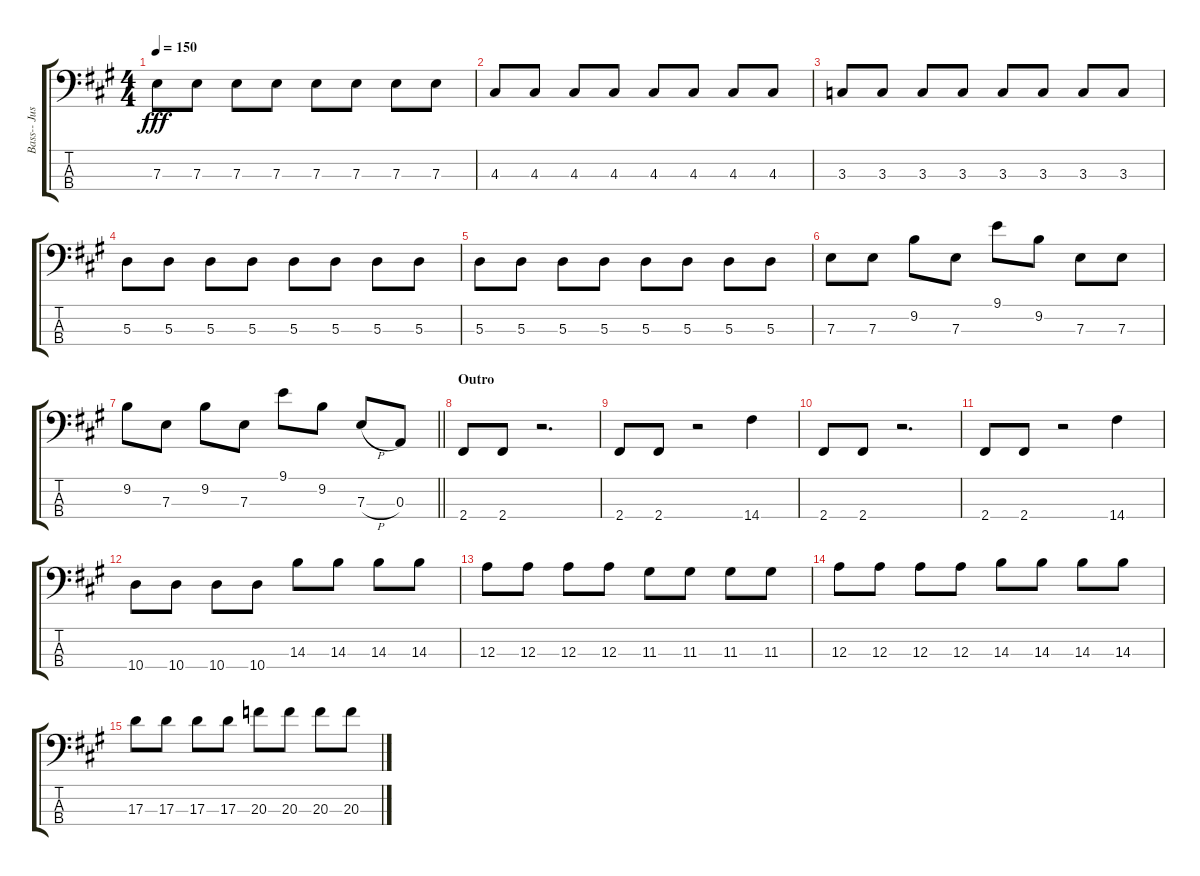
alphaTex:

\track ("Bass-- Justin San Souci" "Bass-- Jus") {instrument electricbassfinger}
\staff {score tabs}
\tuning (G2 D2 A1 E1) {hide}
\ts (4 4)
\tempo 150
\clef f4
\ks a
7.3.8{dy fff} 7.3.8 7.3.8 7.3.8 7.3.8 7.3.8 7.3.8 7.3.8 |
4.3.8 4.3.8 4.3.8 4.3.8 4.3.8 4.3.8 4.3.8 4.3.8 |
3.3.8 3.3.8 3.3.8 3.3.8 3.3.8 3.3.8 3.3.8 3.3.8 |
5.3.8 5.3.8 5.3.8 5.3.8 5.3.8 5.3.8 5.3.8 5.3.8 |
5.3.8 5.3.8 5.3.8 5.3.8 5.3.8 5.3.8 5.3.8 5.3.8 |
7.3.8 7.3.8 9.2.8 7.3.8 9.1.8 9.2.8 7.3.8 7.3.8 |
\barLineRight lightlight
9.2.8 7.3.8 9.2.8 7.3.8 9.1.8 9.2.8 7.3{h}.8 0.3.8 |
\section ("" "Outro")
2.4.8 2.4.8 r.2{d} |
2.4.8 2.4.8 r.2 14.4.4 |
2.4.8 2.4.8 r.2{d} |
2.4.8 2.4.8 r.2 14.4.4 |
10.4.8 10.4.8 10.4.8 10.4.8 14.3.8 14.3.8 14.3.8 14.3.8 |
12.3.8 12.3.8 12.3.8 12.3.8 11.3.8 11.3.8 11.3.8 11.3.8 |
12.3.8 12.3.8 12.3.8 12.3.8 14.3.8 14.3.8 14.3.8 14.3.8 |
17.3.8 17.3.8 17.3.8 17.3.8 20.3.8 20.3.8 20.3.8 20.3.8
